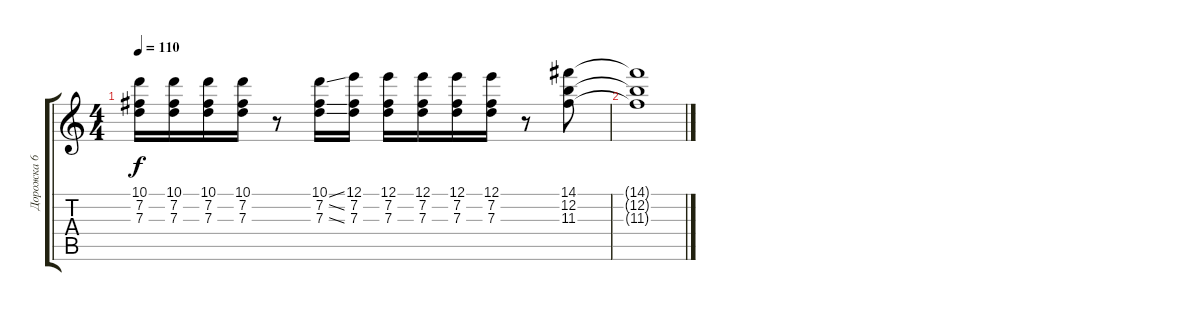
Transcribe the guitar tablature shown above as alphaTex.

\track ("Дорожка 6" "Дорожка 6") {instrument acousticguitarsteel}
\staff {score tabs}
\tuning (E4 B3 G3 D3 A2 E2) {hide}
\ts (4 4)
\tempo 110
\clef g2
\ks c
(10.1 7.2 7.3).16{dy f} (10.1 7.2 7.3).16 (10.1 7.2 7.3).16 (10.1 7.2 7.3).16 r.8 (10.1{ss} 7.2{ss} 7.3{ss}).16 (12.1 7.2 7.3).16 (12.1 7.2 7.3).16 (12.1 7.2 7.3).16 (12.1 7.2 7.3).16 (12.1 7.2 7.3).16 r.8 (14.1 12.2 11.3).8 |
(14.1{t} 12.2{t} 11.3{t}).1
